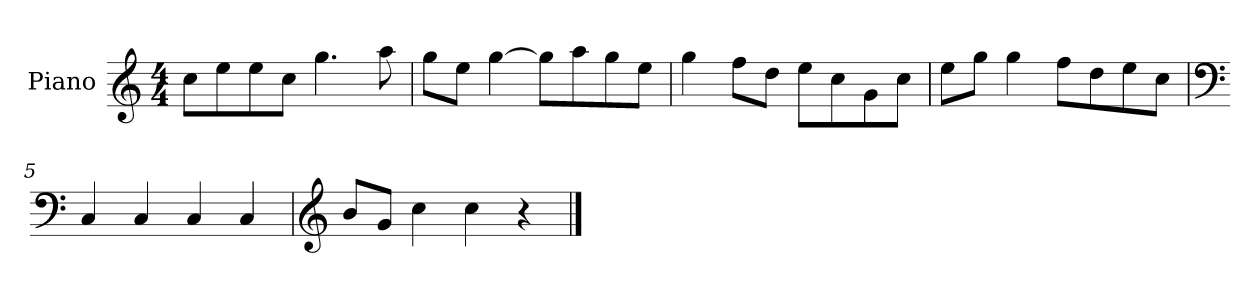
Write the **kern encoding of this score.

**kern
*part1
*staff1
*I"Piano
*I'P-no
*clefG2
*k[]
*M4/4
*MM90
=1
8cc\L
8ee\
8ee\
8cc\J
4.gg\
8aa\
=2
8gg\L
8ee\J
[4gg\
8gg\L]
8aa\
8gg\
8ee\J
=3
4gg\
8ff\L
8dd\J
8ee\L
8cc\
8g\
8cc\J
=4
8ee\L
8gg\J
4gg\
8ff\L
8dd\
8ee\
8cc\J
=5
*clefF4
4C/
4C/
4C/
4C/
!!LO:LB:g=z
=6
*clefG2
8b/L
8g/J
4cc\
4cc\
4r
==
*-
